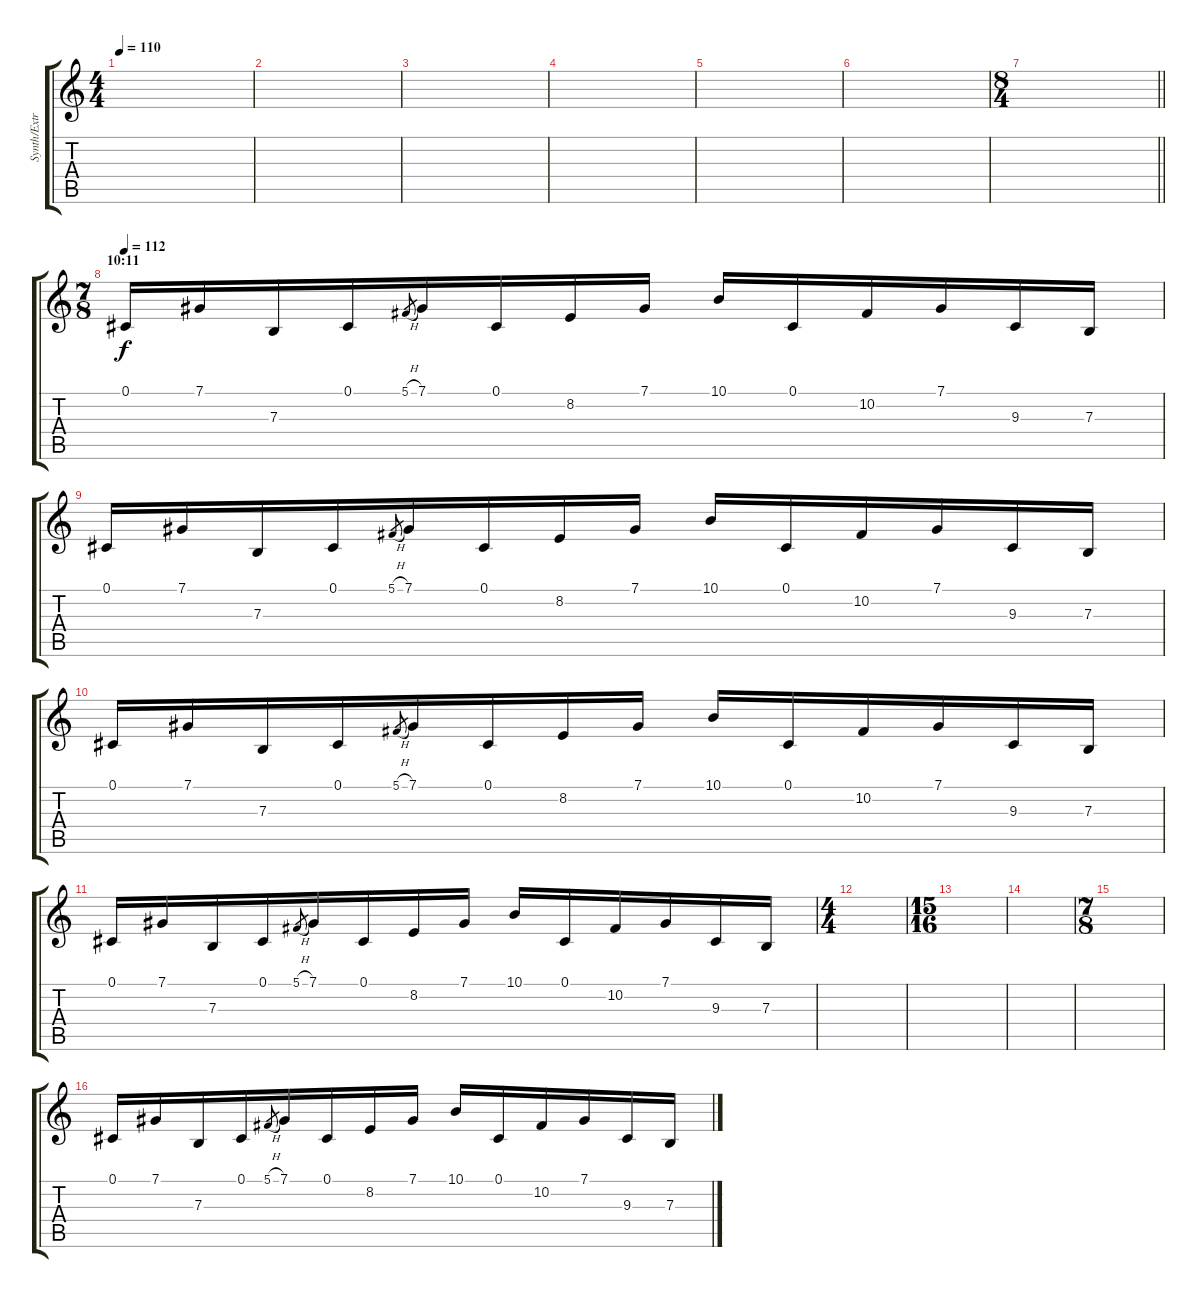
\track ("Synth/Extra Guitar I/Vocals" "Synth/Extr") {instrument pad3polysynth}
\staff {score tabs}
\tuning (Db4 Ab3 E3 B2 Gb2 Db2) {hide}
\ts (4 4)
\tempo 110
\clef g2
\ks c
|
|
|
|
|
|
\ts (8 4)
\barLineRight lightlight
|
\ts (7 8)
\section ("" "10:11")
\tempo 115
\tempo 112
0.1.16{volume 12 instrument acousticguitarsteel} 7.1.16 7.3.16 0.1.16 5.1{h}.8{gr} 7.1.16 0.1.16 8.2.16 7.1.16 10.1.16 0.1.16 10.2.16 7.1.16 9.3.16 7.3.16 |
0.1.16 7.1.16 7.3.16 0.1.16 5.1{h}.8{gr} 7.1.16 0.1.16 8.2.16 7.1.16 10.1.16 0.1.16 10.2.16 7.1.16 9.3.16 7.3.16 |
0.1.16 7.1.16 7.3.16 0.1.16 5.1{h}.8{gr} 7.1.16 0.1.16 8.2.16 7.1.16 10.1.16 0.1.16 10.2.16 7.1.16 9.3.16 7.3.16 |
0.1.16 7.1.16 7.3.16 0.1.16 5.1{h}.8{gr} 7.1.16 0.1.16 8.2.16 7.1.16 10.1.16 0.1.16 10.2.16 7.1.16 9.3.16 7.3.16 |
\ts (4 4)
|
\ts (15 16)
|
|
\ts (7 8)
|
0.1.16 7.1.16 7.3.16 0.1.16 5.1{h}.8{gr} 7.1.16 0.1.16 8.2.16 7.1.16 10.1.16 0.1.16 10.2.16 7.1.16 9.3.16 7.3.16
